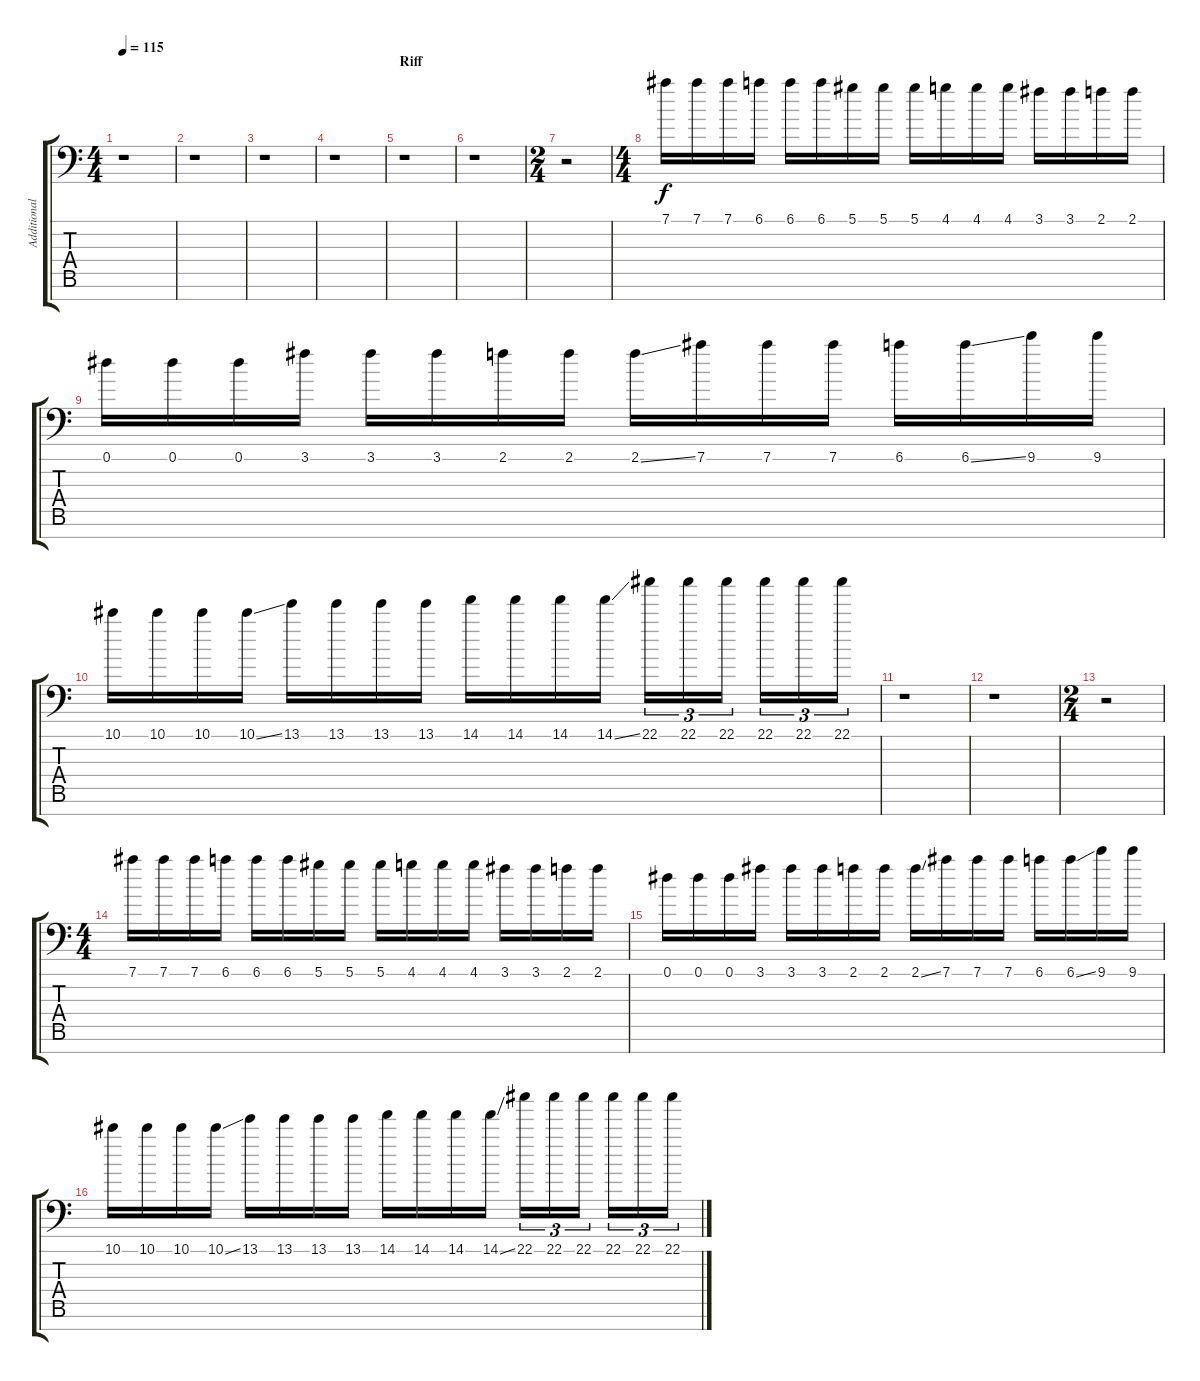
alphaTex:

\track ("Additional Guitar" "Additional") {instrument distortionguitar}
\staff {score tabs}
\tuning (Eb4 Bb3 Gb3 Db3 Ab2 Eb2 Bb1) {hide}
\ts (4 4)
\tempo 115
\clef f4
\ks c
r.1{dy f} |
r.1 |
r.1 |
r.1 |
\section ("" "Riff")
r.1 |
r.1 |
\ts (2 4)
r.2 |
\ts (4 4)
7.1.16 7.1.16 7.1.16 6.1.16 6.1.16 6.1.16 5.1.16 5.1.16 5.1.16 4.1.16 4.1.16 4.1.16 3.1.16 3.1.16 2.1.16 2.1.16 |
0.1.16 0.1.16 0.1.16 3.1.16 3.1.16 3.1.16 2.1.16 2.1.16 2.1{ss}.16 7.1.16 7.1.16 7.1.16 6.1.16 6.1{ss}.16 9.1.16 9.1.16 |
10.1.16 10.1.16 10.1.16 10.1{ss}.16 13.1.16 13.1.16 13.1.16 13.1.16 14.1.16 14.1.16 14.1.16 14.1{ss}.16 22.1.16{tu (3 2)} 22.1.16{tu (3 2)} 22.1.16{tu (3 2)} 22.1.16{tu (3 2)} 22.1.16{tu (3 2)} 22.1.16{tu (3 2)} |
r.1 |
r.1 |
\ts (2 4)
r.2 |
\ts (4 4)
7.1.16 7.1.16 7.1.16 6.1.16 6.1.16 6.1.16 5.1.16 5.1.16 5.1.16 4.1.16 4.1.16 4.1.16 3.1.16 3.1.16 2.1.16 2.1.16 |
0.1.16 0.1.16 0.1.16 3.1.16 3.1.16 3.1.16 2.1.16 2.1.16 2.1{ss}.16 7.1.16 7.1.16 7.1.16 6.1.16 6.1{ss}.16 9.1.16 9.1.16 |
10.1.16 10.1.16 10.1.16 10.1{ss}.16 13.1.16 13.1.16 13.1.16 13.1.16 14.1.16 14.1.16 14.1.16 14.1{ss}.16 22.1.16{tu (3 2)} 22.1.16{tu (3 2)} 22.1.16{tu (3 2)} 22.1.16{tu (3 2)} 22.1.16{tu (3 2)} 22.1.16{tu (3 2)}
